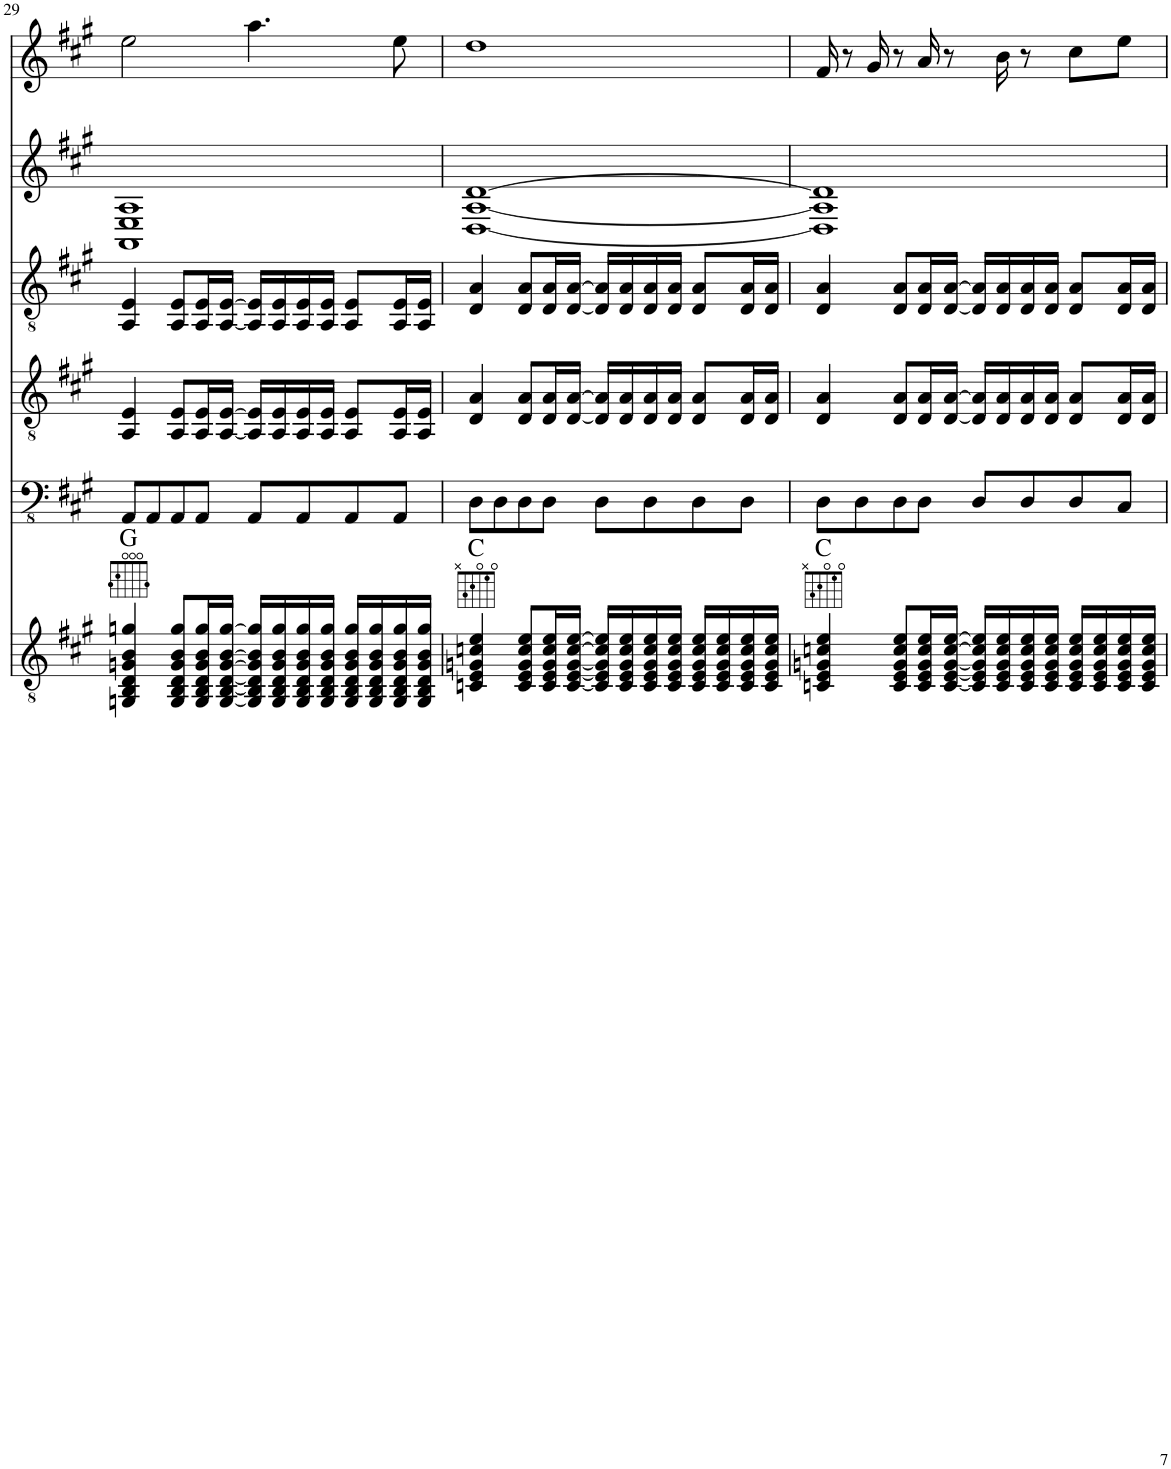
**kern	**harte	**kern	**kern	**kern	**kern	**kern
*part6	*part6	*part5	*part4	*part3	*part2	*part1
*staff6	*	*staff5	*staff4	*staff3	*staff2	*staff1
*I"ľ����	*	*I"��˹	*I"���༪��	*I"��������	*I"���� ����	*I"���� ����
!!LO:PB:g=z
*clefGv2	*	*clefFv4	*clefGv2	*clefGv2	*clefG2	*clefG2
*k[f#c#g#]	*	*k[f#c#g#]	*k[f#c#g#]	*k[f#c#g#]	*k[f#c#g#]	*k[f#c#g#]
*M4/4	*	*M4/4	*M4/4	*M4/4	*M4/4	*M4/4
=29	=29	=29	=29	=29	=29	=29
4GGn/ 4BB/ 4D/ 4Gn/ 4B/ 4gn/	G:maj	8AAA/L	4AA/ 4E/	4AA/ 4E/	1AA 1E 1A	2ee\
.	.	8AAA/	.	.	.	.
8GG/ 8BB/ 8D/ 8G/ 8B/ 8g/L	.	8AAA/	8AA/ 8E/L	8AA/ 8E/L	.	.
16GG/ 16BB/ 16D/ 16G/ 16B/ 16g/L	.	8AAA/J	16AA/ 16E/L	16AA/ 16E/L	.	.
[16GG/ [16BB/ [16D/ [16G/ [16B/ [16g/JJ	.	.	[16AA/ [16E/JJ	[16AA/ [16E/JJ	.	.
16GG/] 16BB/] 16D/] 16G/] 16B/] 16g/]LL	.	8AAA/L	16AA/] 16E/]LL	16AA/] 16E/]LL	.	4.aa\
16GG/ 16BB/ 16D/ 16G/ 16B/ 16g/	.	.	16AA/ 16E/	16AA/ 16E/	.	.
16GG/ 16BB/ 16D/ 16G/ 16B/ 16g/	.	8AAA/	16AA/ 16E/	16AA/ 16E/	.	.
16GG/ 16BB/ 16D/ 16G/ 16B/ 16g/JJ	.	.	16AA/ 16E/JJ	16AA/ 16E/JJ	.	.
16GG/ 16BB/ 16D/ 16G/ 16B/ 16g/LL	.	8AAA/	8AA/ 8E/L	8AA/ 8E/L	.	.
16GG/ 16BB/ 16D/ 16G/ 16B/ 16g/	.	.	.	.	.	.
16GG/ 16BB/ 16D/ 16G/ 16B/ 16g/	.	8AAA/J	16AA/ 16E/L	16AA/ 16E/L	.	8ee\
16GG/ 16BB/ 16D/ 16G/ 16B/ 16g/JJ	.	.	16AA/ 16E/JJ	16AA/ 16E/JJ	.	.
=30	=30	=30	=30	=30	=30	=30
4Cn/ 4E/ 4Gn/ 4cn/ 4e/	C:maj	8DD\L	4D/ 4A/	4D/ 4A/	[1D [1A [1d	1dd
.	.	8DD\	.	.	.	.
8C/ 8E/ 8G/ 8c/ 8e/L	.	8DD\	8D/ 8A/L	8D/ 8A/L	.	.
16C/ 16E/ 16G/ 16c/ 16e/L	.	8DD\J	16D/ 16A/L	16D/ 16A/L	.	.
[16C/ [16E/ [16G/ [16c/ [16e/JJ	.	.	[16D/ [16A/JJ	[16D/ [16A/JJ	.	.
16C/] 16E/] 16G/] 16c/] 16e/]LL	.	8DD\L	16D/] 16A/]LL	16D/] 16A/]LL	.	.
16C/ 16E/ 16G/ 16c/ 16e/	.	.	16D/ 16A/	16D/ 16A/	.	.
16C/ 16E/ 16G/ 16c/ 16e/	.	8DD\	16D/ 16A/	16D/ 16A/	.	.
16C/ 16E/ 16G/ 16c/ 16e/JJ	.	.	16D/ 16A/JJ	16D/ 16A/JJ	.	.
16C/ 16E/ 16G/ 16c/ 16e/LL	.	8DD\	8D/ 8A/L	8D/ 8A/L	.	.
16C/ 16E/ 16G/ 16c/ 16e/	.	.	.	.	.	.
16C/ 16E/ 16G/ 16c/ 16e/	.	8DD\J	16D/ 16A/L	16D/ 16A/L	.	.
16C/ 16E/ 16G/ 16c/ 16e/JJ	.	.	16D/ 16A/JJ	16D/ 16A/JJ	.	.
=31	=31	=31	=31	=31	=31	=31
4Cn/ 4E/ 4Gn/ 4cn/ 4e/	C:maj	8DD\L	4D/ 4A/	4D/ 4A/	1D] 1A] 1d]	16f#/
.	.	.	.	.	.	8r
.	.	8DD\	.	.	.	.
.	.	.	.	.	.	16g#/
8C/ 8E/ 8G/ 8c/ 8e/L	.	8DD\	8D/ 8A/L	8D/ 8A/L	.	8r
16C/ 16E/ 16G/ 16c/ 16e/L	.	8DD\J	16D/ 16A/L	16D/ 16A/L	.	16a/
[16C/ [16E/ [16G/ [16c/ [16e/JJ	.	.	[16D/ [16A/JJ	[16D/ [16A/JJ	.	8r
16C/] 16E/] 16G/] 16c/] 16e/]LL	.	8DD/L	16D/] 16A/]LL	16D/] 16A/]LL	.	.
16C/ 16E/ 16G/ 16c/ 16e/	.	.	16D/ 16A/	16D/ 16A/	.	16b\
16C/ 16E/ 16G/ 16c/ 16e/	.	8DD/	16D/ 16A/	16D/ 16A/	.	8r
16C/ 16E/ 16G/ 16c/ 16e/JJ	.	.	16D/ 16A/JJ	16D/ 16A/JJ	.	.
16C/ 16E/ 16G/ 16c/ 16e/LL	.	8DD/	8D/ 8A/L	8D/ 8A/L	.	8cc#\L
16C/ 16E/ 16G/ 16c/ 16e/	.	.	.	.	.	.
16C/ 16E/ 16G/ 16c/ 16e/	.	8CC#/J	16D/ 16A/L	16D/ 16A/L	.	8ee\J
16C/ 16E/ 16G/ 16c/ 16e/JJ	.	.	16D/ 16A/JJ	16D/ 16A/JJ	.	.
=	=	=	=	=	=	=
*-	*-	*-	*-	*-	*-	*-
